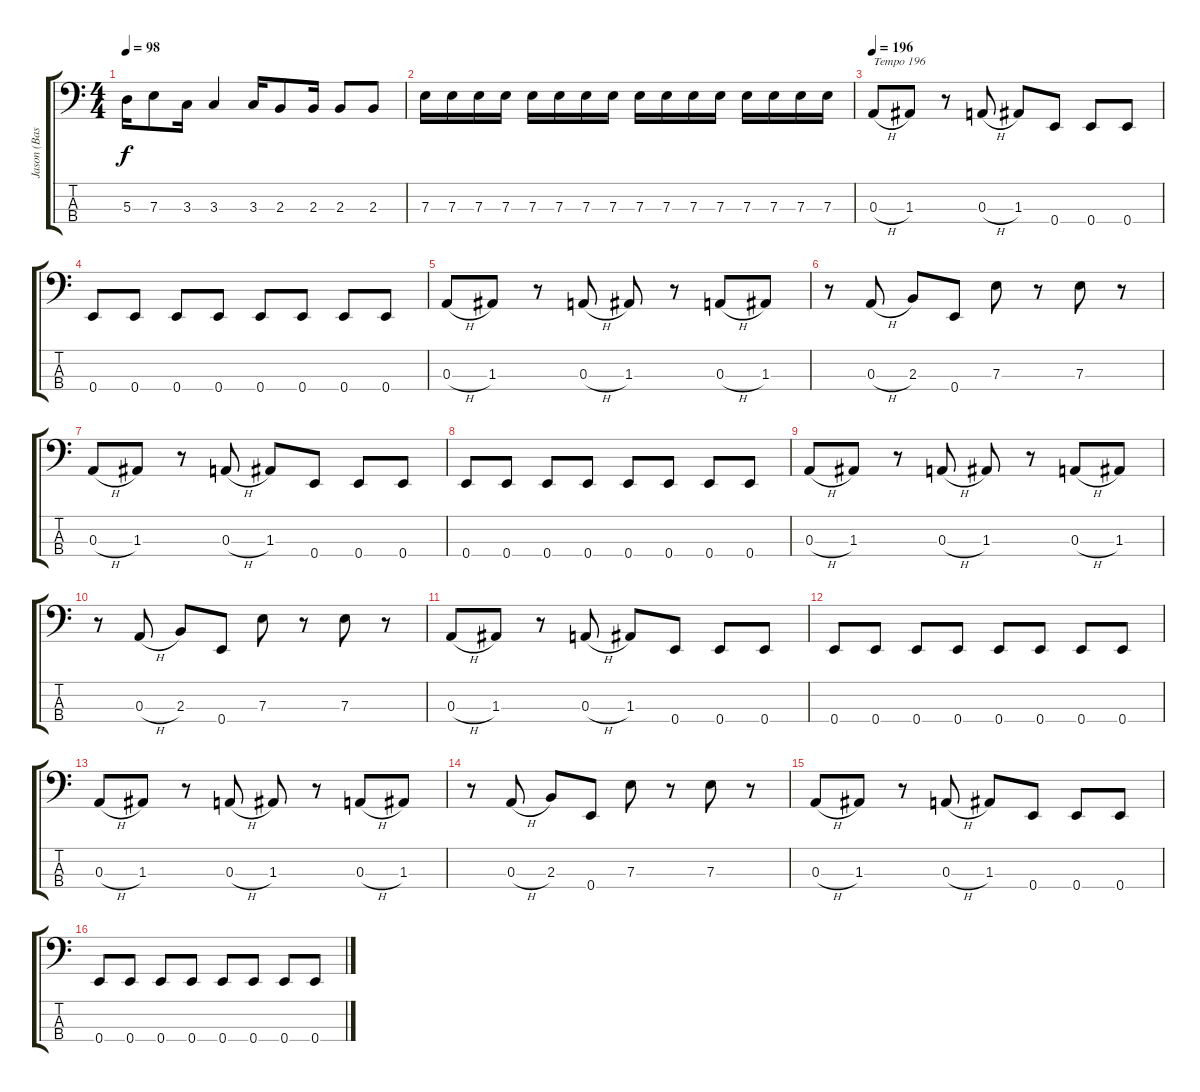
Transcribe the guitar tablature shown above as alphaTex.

\track ("Jason (Bass)" "Jason (Bas") {instrument electricbasspick}
\staff {score tabs}
\tuning (G2 D2 A1 E1) {hide}
\ts (4 4)
\tempo 98
\clef f4
\ks c
5.3.16{dy f} 7.3.8 3.3.16 3.3.4 3.3.16 2.3.8 2.3.16 2.3.8 2.3.8 |
7.3.16 7.3.16 7.3.16 7.3.16 7.3.16 7.3.16 7.3.16 7.3.16 7.3.16 7.3.16 7.3.16 7.3.16 7.3.16 7.3.16 7.3.16 7.3.16 |
\tempo 196
0.3{h}.8{txt "Tempo 196"} 1.3.8 r.8 0.3{h}.8 1.3.8 0.4.8 0.4.8 0.4.8 |
0.4.8 0.4.8 0.4.8 0.4.8 0.4.8 0.4.8 0.4.8 0.4.8 |
0.3{h}.8 1.3.8 r.8 0.3{h}.8 1.3.8 r.8 0.3{h}.8 1.3.8 |
r.8 0.3{h}.8 2.3.8 0.4.8 7.3.8 r.8 7.3.8 r.8 |
0.3{h}.8 1.3.8 r.8 0.3{h}.8 1.3.8 0.4.8 0.4.8 0.4.8 |
0.4.8 0.4.8 0.4.8 0.4.8 0.4.8 0.4.8 0.4.8 0.4.8 |
0.3{h}.8 1.3.8 r.8 0.3{h}.8 1.3.8 r.8 0.3{h}.8 1.3.8 |
r.8 0.3{h}.8 2.3.8 0.4.8 7.3.8 r.8 7.3.8 r.8 |
0.3{h}.8 1.3.8 r.8 0.3{h}.8 1.3.8 0.4.8 0.4.8 0.4.8 |
0.4.8 0.4.8 0.4.8 0.4.8 0.4.8 0.4.8 0.4.8 0.4.8 |
0.3{h}.8 1.3.8 r.8 0.3{h}.8 1.3.8 r.8 0.3{h}.8 1.3.8 |
r.8 0.3{h}.8 2.3.8 0.4.8 7.3.8 r.8 7.3.8 r.8 |
0.3{h}.8 1.3.8 r.8 0.3{h}.8 1.3.8 0.4.8 0.4.8 0.4.8 |
0.4.8 0.4.8 0.4.8 0.4.8 0.4.8 0.4.8 0.4.8 0.4.8
